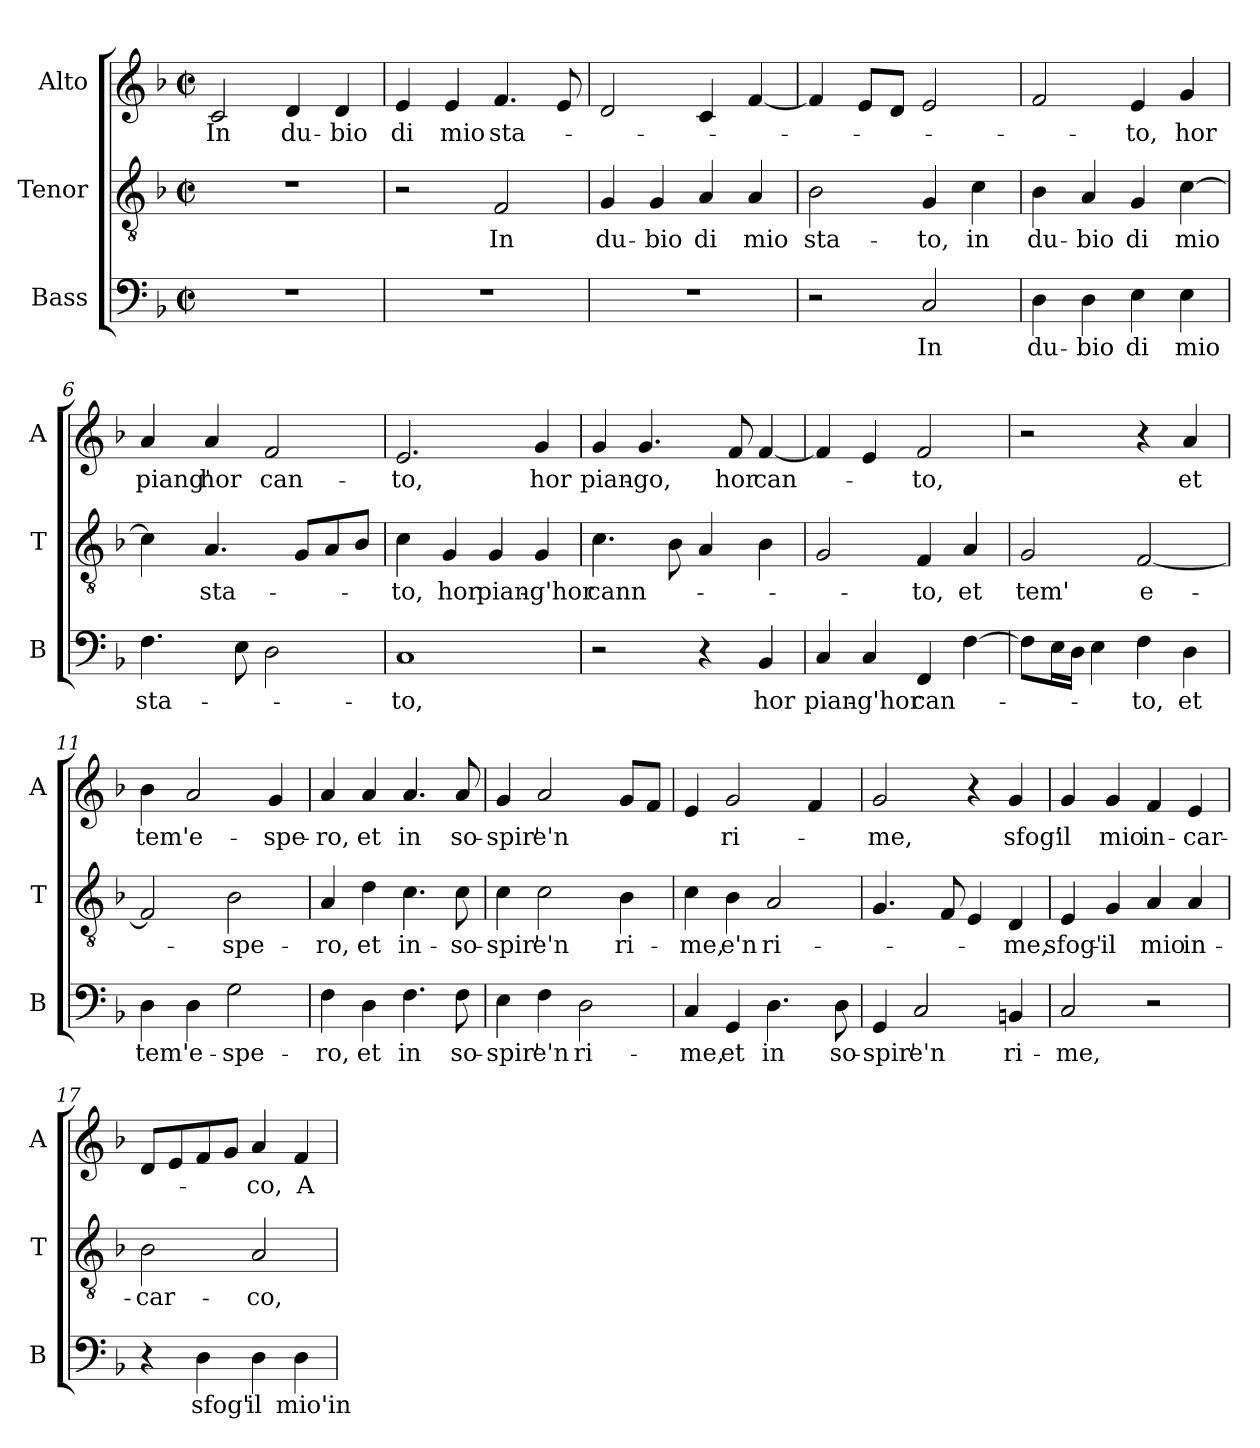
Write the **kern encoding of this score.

**kern	**text	**kern	**text	**kern	**text
*part3	*part3	*part2	*part2	*part1	*part1
*staff3	*staff3	*staff2	*staff2	*staff1	*staff1
*I"Bass	*	*I"Tenor	*	*I"Alto	*
*I'B	*	*I'T	*	*I'A	*
*clefF4	*	*clefGv2	*	*clefG2	*
*k[b-]	*	*k[b-]	*	*k[b-]	*
*F:	*	*F:	*	*F:	*
*M2/2	*	*M2/2	*	*M2/2	*
*met(c|)	*	*met(c|)	*	*met(c|)	*
=1	=1	=1	=1	=1	=1
!	!	!	!	!	!LO:LY:b
1r	.	1r	.	2c/	In
!	!	!	!	!	!LO:LY:b
.	.	.	.	4d/	du-
!	!	!	!	!	!LO:LY:b
.	.	.	.	4d/	-bio
=2	=2	=2	=2	=2	=2
!	!	!	!	!	!LO:LY:b
1r	.	2r	.	4e/	di
!	!	!	!	!	!LO:LY:b
.	.	.	.	4e/	mio
!	!	!	!LO:LY:b	!	!LO:LY:b
.	.	2F/	In	4.f/	sta-
.	.	.	.	8e/	.
=3	=3	=3	=3	=3	=3
!	!	!	!LO:LY:b	!	!
1r	.	4G/	du-	2d/	.
!	!	!	!LO:LY:b	!	!
.	.	4G/	-bio	.	.
!	!	!	!LO:LY:b	!	!
.	.	4A/	di	4c/	.
!	!	!	!LO:LY:b	!	!
.	.	4A/	mio	[4f/	.
=4	=4	=4	=4	=4	=4
!	!	!	!LO:LY:b	!	!
2r	.	2B-\	sta-	4f/]	.
.	.	.	.	8e/L	.
.	.	.	.	8d/J	.
!	!LO:LY:b	!	!LO:LY:b	!	!
2C/	In	4G/	-to,	2e/	.
!	!	!	!LO:LY:b	!	!
.	.	4c\	in	.	.
=5	=5	=5	=5	=5	=5
!	!LO:LY:b	!	!LO:LY:b	!	!
4D\	du-	4B-\	du-	2f/	.
!	!LO:LY:b	!	!LO:LY:b	!	!
4D\	-bio	4A/	-bio	.	.
!	!LO:LY:b	!	!LO:LY:b	!	!LO:LY:b
4E\	di	4G/	di	4e/	-to,
!	!LO:LY:b	!	!LO:LY:b	!	!LO:LY:b
4E\	mio	[4c\	mio	4g/	hor
!!LO:LB:g=z
=6	=6	=6	=6	=6	=6
!	!LO:LY:b	!	!	!	!LO:LY:b
4.F\	sta-	4c\]	.	4a/	piang'
!	!	!	!LO:LY:b	!	!LO:LY:b
.	.	4.A/	sta-	4a/	hor
8E\	.	.	.	.	.
!	!	!	!	!	!LO:LY:b
2D\	.	.	.	2f/	can-
.	.	8G/L	.	.	.
.	.	8A/	.	.	.
.	.	8B-/J	.	.	.
=7	=7	=7	=7	=7	=7
!	!LO:LY:b	!	!LO:LY:b	!	!LO:LY:b
1C	-to,	4c\	-to,	2.e/	-to,
!	!	!	!LO:LY:b	!	!
.	.	4G/	hor	.	.
!	!	!	!LO:LY:b	!	!
.	.	4G/	pian-	.	.
!	!	!	!LO:LY:b	!	!LO:LY:b
.	.	4G/	-g'hor	4g/	hor
=8	=8	=8	=8	=8	=8
!	!	!	!LO:LY:b	!	!LO:LY:b
2r	.	4.c\	cann-	4g/	pian-
!	!	!	!	!	!LO:LY:b
.	.	.	.	4.g/	-go,
.	.	8B-\	.	.	.
4r	.	4A/	.	.	.
!	!	!	!	!	!LO:LY:b
.	.	.	.	8f/	hor
!	!LO:LY:b	!	!	!	!LO:LY:b
4BB-/	hor	4B-\	.	[4f/	can-
=9	=9	=9	=9	=9	=9
!	!LO:LY:b	!	!	!	!
4C/	pian-	2G/	.	4f/]	.
!	!LO:LY:b	!	!	!	!
4C/	-g'hor	.	.	4e/	.
!	!LO:LY:b	!	!LO:LY:b	!	!LO:LY:b
4FF/	can-	4F/	-to,	2f/	-to,
!	!	!	!LO:LY:b	!	!
[4F\	.	4A/	et	.	.
=10	=10	=10	=10	=10	=10
!	!	!	!LO:LY:b	!	!
8F\L]	.	2G/	tem'	2r	.
16E\L	.	.	.	.	.
16D\JJ	.	.	.	.	.
4E\	.	.	.	.	.
!	!LO:LY:b	!	!LO:LY:b	!	!
4F\	-to,	[2F/	e-	4r	.
!	!LO:LY:b	!	!	!	!LO:LY:b
4D\	et	.	.	4a/	et
!!LO:LB:g=z
=11	=11	=11	=11	=11	=11
!	!LO:LY:b	!	!	!	!LO:LY:b
4D\	tem'	2F/]	.	4b-\	tem'
!	!LO:LY:b	!	!	!	!LO:LY:b
4D\	e-	.	.	2a/	e-
!	!LO:LY:b	!	!LO:LY:b	!	!
2G\	-spe-	2B-\	-spe-	.	.
!	!	!	!	!	!LO:LY:b
.	.	.	.	4g/	-spe-
=12	=12	=12	=12	=12	=12
!	!LO:LY:b	!	!LO:LY:b	!	!LO:LY:b
4F\	-ro,	4A/	-ro,	4a/	-ro,
!	!LO:LY:b	!	!LO:LY:b	!	!LO:LY:b
4D\	et	4d\	et	4a/	et
!	!LO:LY:b	!	!LO:LY:b	!	!LO:LY:b
4.F\	in	4.c\	in-	4.a/	in
!	!LO:LY:b	!	!LO:LY:b	!	!LO:LY:b
8F\	so-	8c\	-so-	8a/	so-
=13	=13	=13	=13	=13	=13
!	!LO:LY:b	!	!LO:LY:b	!	!LO:LY:b
4E\	-spir'	4c\	-spir'	4g/	-spir'
!	!LO:LY:b	!	!LO:LY:b	!	!LO:LY:b
4F\	e'n	2c\	e'n	2a/	e'n
!	!LO:LY:b	!	!	!	!
2D\	ri-	.	.	.	.
!	!	!	!LO:LY:b	!	!
.	.	4B-\	ri-	8g/L	.
.	.	.	.	8f/J	.
=14	=14	=14	=14	=14	=14
!	!LO:LY:b	!	!LO:LY:b	!	!
4C/	-me,	4c\	-me,	4e/	.
!	!LO:LY:b	!	!LO:LY:b	!	!LO:LY:b
4GG/	et	4B-\	e'n	2g/	ri-
!	!LO:LY:b	!	!LO:LY:b	!	!
4.D\	in	2A/	ri-	.	.
.	.	.	.	4f/	.
!	!LO:LY:b	!	!	!	!
8D\	so-	.	.	.	.
=15	=15	=15	=15	=15	=15
!	!LO:LY:b	!	!	!	!LO:LY:b
4GG/	-spir'	4.G/	.	2g/	-me,
!	!LO:LY:b	!	!	!	!
2C/	e'n	.	.	.	.
.	.	8F/	.	.	.
.	.	4E/	.	4r	.
!	!LO:LY:b	!	!LO:LY:b	!	!LO:LY:b
4BBn/	ri-	4D/	-me,	4g/	sfog'
!!LO:PB:g=z
=16	=16	=16	=16	=16	=16
!	!LO:LY:b	!	!LO:LY:b	!	!LO:LY:b
2C/	-me,	4E/	sfog'-	4g/	il
!	!	!	!LO:LY:b	!	!LO:LY:b
.	.	4G/	-il	4g/	mio
!	!	!	!LO:LY:b	!	!LO:LY:b
2r	.	4A/	mio	4f/	in-
!	!	!	!LO:LY:b	!	!LO:LY:b
.	.	4A/	in-	4e/	-car-
=17	=17	=17	=17	=17	=17
!	!	!	!LO:LY:b	!	!
4r	.	2B-\	-car-	8d/L	.
.	.	.	.	8e/	.
!	!LO:LY:b	!	!	!	!
4D\	sfog'	.	.	8f/	.
.	.	.	.	8g/J	.
!	!LO:LY:b	!	!LO:LY:b	!	!LO:LY:b
4D\	il	2A/	-co,	4a/	-co,
!	!LO:LY:b	!	!	!	!LO:LY:b
4D\	mio'in-	.	.	4f/	A-
=	=	=	=	=	=
*-	*-	*-	*-	*-	*-
